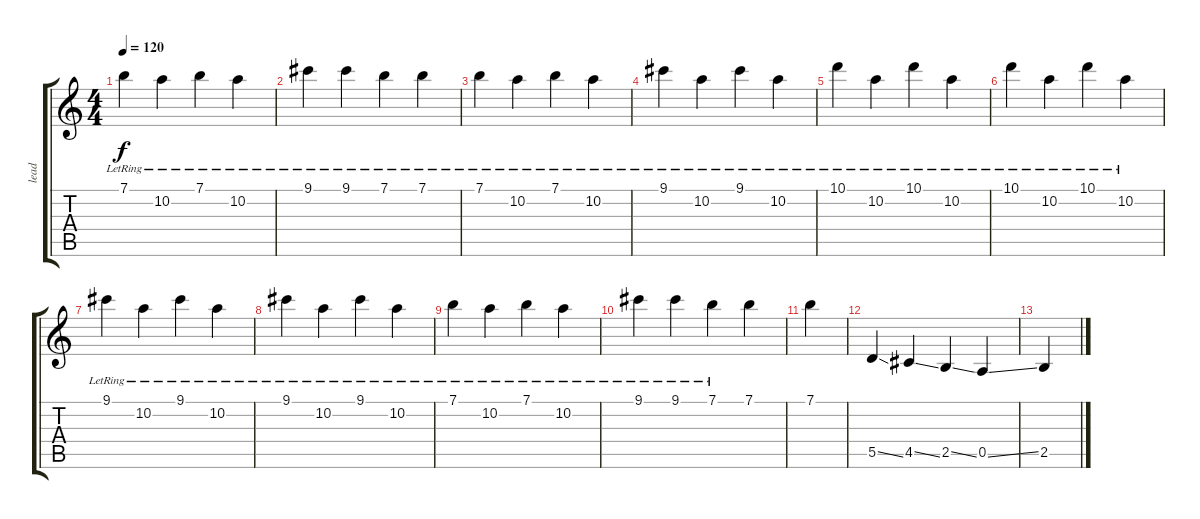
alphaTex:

\track ("lead" "lead") {instrument distortionguitar}
\staff {score tabs}
\tuning (E4 B3 G3 D3 A2 E2) {hide}
\ts (4 4)
\tempo 120
\clef g2
\ks c
7.1{lr}.4{dy f} 10.2{lr}.4 7.1{lr}.4 10.2{lr}.4 |
9.1{lr}.4 9.1{lr}.4 7.1{lr}.4 7.1{lr}.4 |
7.1{lr}.4 10.2{lr}.4 7.1{lr}.4 10.2{lr}.4 |
9.1{lr}.4 10.2{lr}.4 9.1{lr}.4 10.2{lr}.4 |
10.1{lr}.4 10.2{lr}.4 10.1{lr}.4 10.2{lr}.4 |
10.1{lr}.4 10.2{lr}.4 10.1{lr}.4 10.2{lr}.4 |
9.1{lr}.4 10.2{lr}.4 9.1{lr}.4 10.2{lr}.4 |
9.1{lr}.4 10.2{lr}.4 9.1{lr}.4 10.2{lr}.4 |
7.1{lr}.4 10.2{lr}.4 7.1{lr}.4 10.2{lr}.4 |
9.1{lr}.4 9.1{lr}.4 7.1{lr}.4 7.1.4 |
7.1.4{volume 4} |
5.5{ss}.4{volume 16} 4.5{ss}.4{volume 14} 2.5{ss}.4{volume 14} 0.5{ss}.4{volume 14} |
2.5.4{volume 14}
